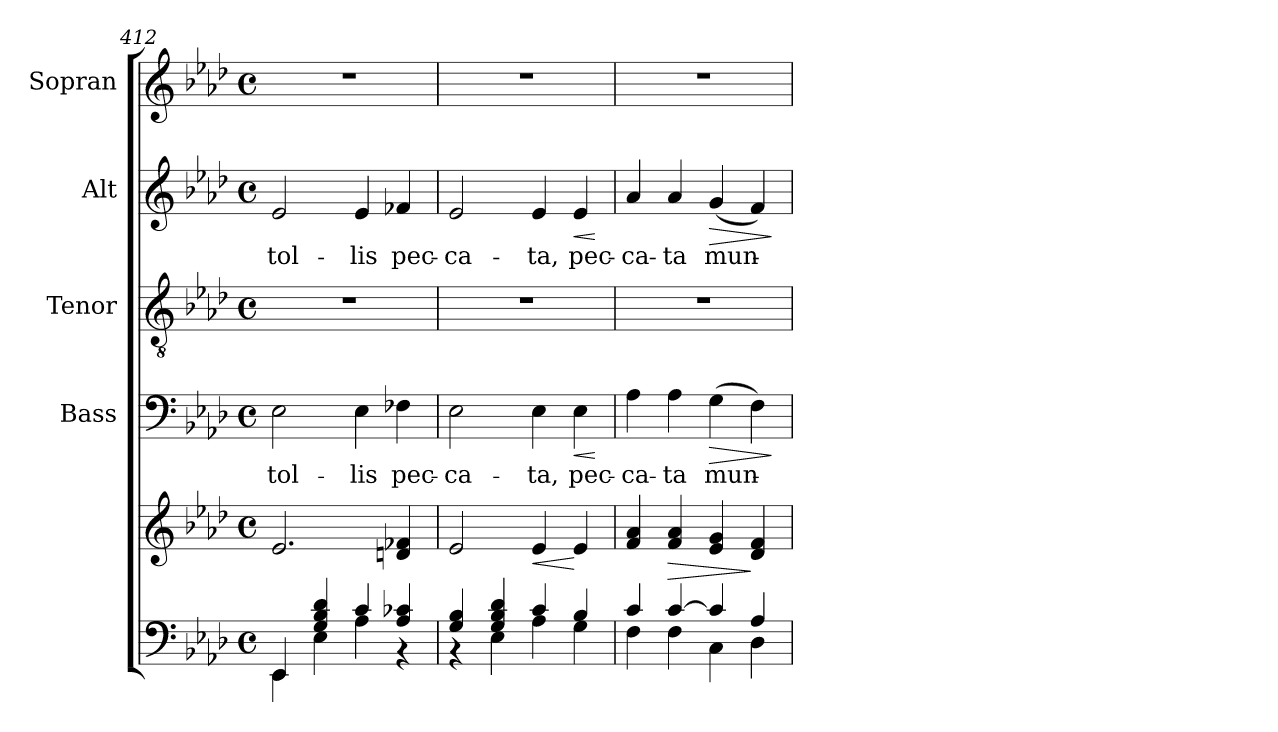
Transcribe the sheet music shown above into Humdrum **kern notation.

**kern	**kern	**dynam	**kern	**text	**dynam	**kern	**kern	**text	**dynam	**kern
*part5	*part5	*part5	*part4	*part4	*part4	*part3	*part2	*part2	*part2	*part1
*staff6	*staff5	*staff5/6	*staff4	*staff4	*staff4	*staff3	*staff2	*staff2	*staff2	*staff1
*	*	*	*I"Bass	*	*	*I"Tenor	*I"Alt	*	*	*I"Sopran
*	*	*	*I'B.	*	*	*I'T.	*I'A.	*	*	*I'S.
*clefF4	*clefG2	*	*clefF4	*	*	*clefGv2	*clefG2	*	*	*clefG2
*k[b-e-a-d-]	*k[b-e-a-d-]	*	*k[b-e-a-d-]	*	*	*k[b-e-a-d-]	*k[b-e-a-d-]	*	*	*k[b-e-a-d-]
*A-:	*A-:	*	*A-:	*	*	*A-:	*A-:	*	*	*A-:
*M4/4	*M4/4	*	*M4/4	*	*	*M4/4	*M4/4	*	*	*M4/4
*met(c)	*met(c)	*	*met(c)	*	*	*met(c)	*met(c)	*	*	*met(c)
=412	=412	=412	=412	=412	=412	=412	=412	=412	=412	=412
*^	*	*	*	*	*	*	*	*	*	*
!	!	!	!	!	!LO:LY:b	!	!	!	!LO:LY:b	!	!
4EE-/	4EE-\	2.e-/	.	2E-\	tol-	.	1r	2e-/	tol-	.	1r
4G/ 4B-/ 4d-/	4E-\	.	.	.	.	.	.	.	.	.	.
!	!	!	!	!	!LO:LY:b	!	!	!	!LO:LY:b	!	!
4c/	4A-\	.	.	4E-\	-lis	.	.	4e-/	-lis	.	.
!	!	!	!	!	!LO:LY:b	!	!	!	!LO:LY:b	!	!
4A-/ 4c-X/	4rBB	4dn/ 4f-X/	.	4F-X\	pec-	.	.	4f-X/	pec-	.	.
=413	=413	=413	=413	=413	=413	=413	=413	=413	=413	=413	=413
!	!	!	!	!	!LO:LY:b	!	!	!	!LO:LY:b	!	!
4G/ 4B-/	4rAA	2e-/	.	2E-\	-ca-	.	1r	2e-/	-ca-	.	1r
4G/ 4B-/ 4d-/	4E-\	.	.	.	.	.	.	.	.	.	.
!	!	!	!LO:HP:b	!	!LO:LY:b	!	!	!	!LO:LY:b	!	!
4c/	4A-\	4e-/	<	4E-\	-ta,	.	.	4e-/	-ta,	.	.
!	!	!	!	!	!LO:LY:b	!LO:HP:b	!	!	!LO:LY:b	!LO:HP:b	!
4B-/	4G\	4e-/	[	4E-\	pec-	<	.	4e-/	pec-	<	.
*v	*v	*	*	*	*	*	*	*	*	*	*
.	.	.	.	.	[	.	.	.	[	.
=414	=414	=414	=414	=414	=414	=414	=414	=414	=414	=414
*^	*	*	*	*	*	*	*	*	*	*
!	!	!	!	!	!LO:LY:b	!	!	!	!LO:LY:b	!	!
4c/	4F\	4f/ 4a-/	.	4A-\	-ca-	.	1r	4a-/	-ca-	.	1r
!	!	!	!LO:HP:b	!	!LO:LY:b	!	!	!	!LO:LY:b	!	!
[>4c/	4F\	4f/ 4a-/	>	4A-\	-ta	.	.	4a-/	-ta	.	.
!	!	!	!	!	!LO:LY:b	!LO:HP:b	!	!	!LO:LY:b	!LO:HP:b	!
4c/]	4C\	4e-/ 4g/	.	(>4G\	mun-	>	.	(<4g/	mun-	>	.
4A-/	4D-\	4d-/ 4f/	]	4F\)	.	.	.	4f/)	.	.	.
*v	*v	*	*	*	*	*	*	*	*	*	*
.	.	.	.	.	]	.	.	.	]	.
=	=	=	=	=	=	=	=	=	=	=
*-	*-	*-	*-	*-	*-	*-	*-	*-	*-	*-
